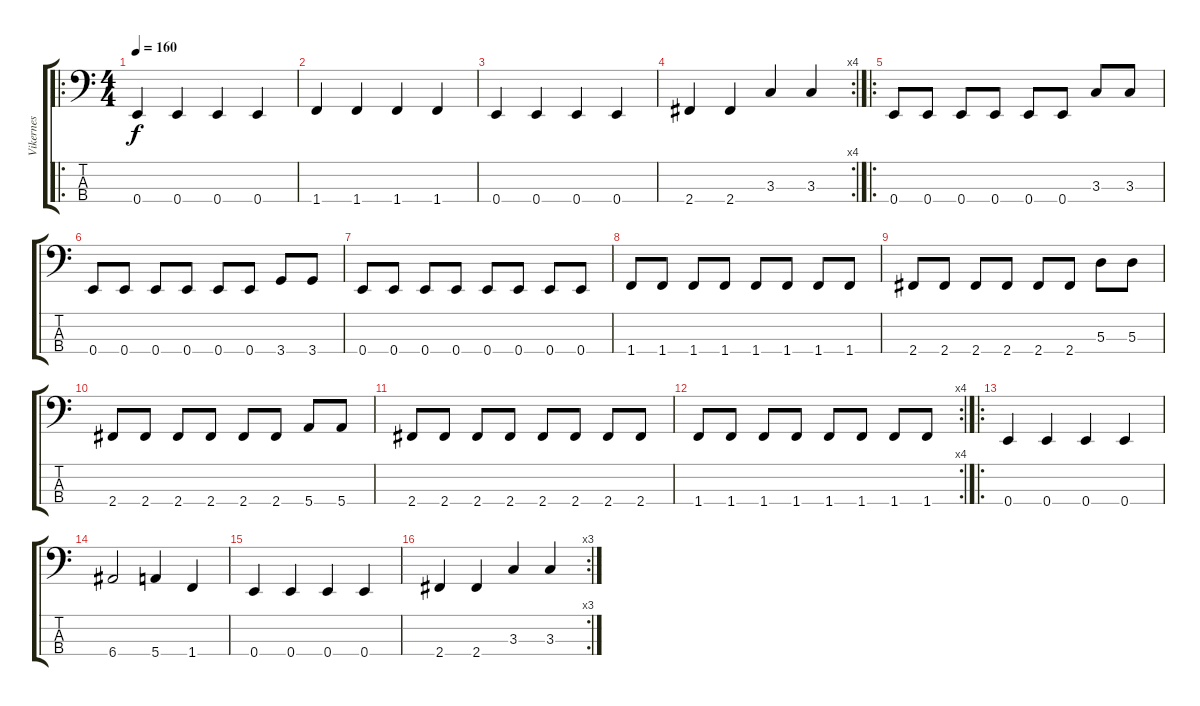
\track ("Vikernes" "Vikernes") {instrument electricbassfinger}
\staff {score tabs}
\tuning (G2 D2 A1 E1) {hide}
\ro
\ts (4 4)
\tempo 160
\clef f4
\ks c
0.4.4{dy f} 0.4.4 0.4.4 0.4.4 |
1.4.4 1.4.4 1.4.4 1.4.4 |
0.4.4 0.4.4 0.4.4 0.4.4 |
\rc 4
2.4.4 2.4.4 3.3.4 3.3.4 |
\ro
0.4.8 0.4.8 0.4.8 0.4.8 0.4.8 0.4.8 3.3.8 3.3.8 |
0.4.8 0.4.8 0.4.8 0.4.8 0.4.8 0.4.8 3.4.8 3.4.8 |
0.4.8 0.4.8 0.4.8 0.4.8 0.4.8 0.4.8 0.4.8 0.4.8 |
1.4.8 1.4.8 1.4.8 1.4.8 1.4.8 1.4.8 1.4.8 1.4.8 |
2.4.8 2.4.8 2.4.8 2.4.8 2.4.8 2.4.8 5.3.8 5.3.8 |
2.4.8 2.4.8 2.4.8 2.4.8 2.4.8 2.4.8 5.4.8 5.4.8 |
2.4.8 2.4.8 2.4.8 2.4.8 2.4.8 2.4.8 2.4.8 2.4.8 |
\rc 4
1.4.8 1.4.8 1.4.8 1.4.8 1.4.8 1.4.8 1.4.8 1.4.8 |
\ro
0.4.4 0.4.4 0.4.4 0.4.4 |
6.4.2 5.4.4 1.4.4 |
0.4.4 0.4.4 0.4.4 0.4.4 |
\rc 3
2.4.4 2.4.4 3.3.4 3.3.4
